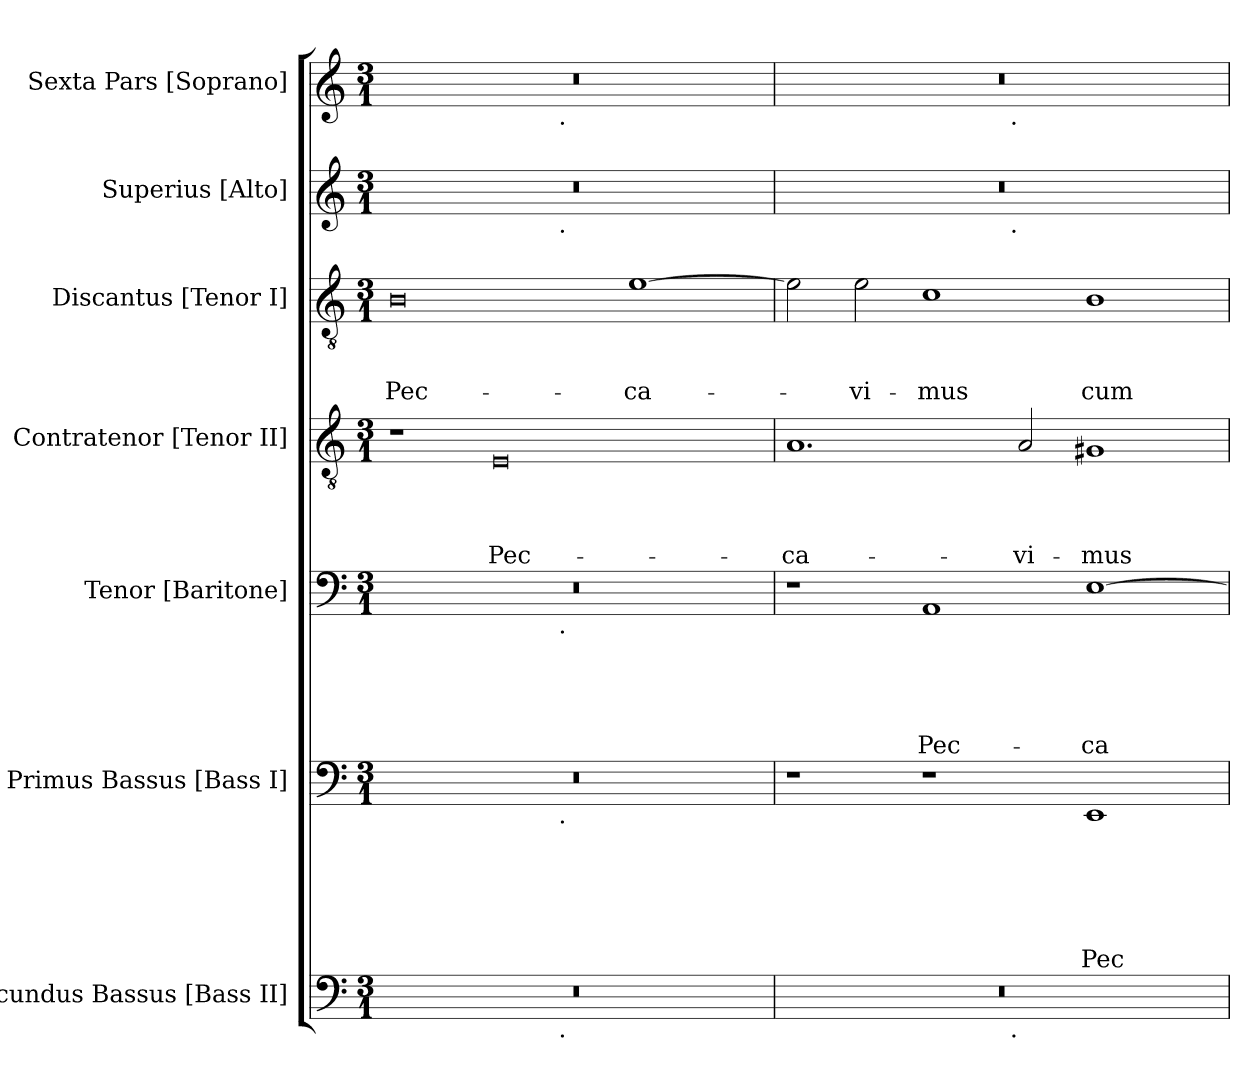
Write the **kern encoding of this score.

**kern	**kern	**text	**text	**text	**text	**text	**text	**kern	**text	**text	**text	**text	**text	**kern	**text	**text	**text	**text	**kern	**text	**text	**text	**kern	**kern
*part7	*part6	*part6	*part6	*part6	*part6	*part6	*part6	*part5	*part5	*part5	*part5	*part5	*part5	*part4	*part4	*part4	*part4	*part4	*part3	*part3	*part3	*part3	*part2	*part1
*staff7	*staff6	*staff6	*staff6	*staff6	*staff6	*staff6	*staff6	*staff5	*staff5	*staff5	*staff5	*staff5	*staff5	*staff4	*staff4	*staff4	*staff4	*staff4	*staff3	*staff3	*staff3	*staff3	*staff2	*staff1
*I"Secundus Bassus [Bass II]	*I"Primus Bassus [Bass I]	*	*	*	*	*	*	*I"Tenor [Baritone]	*	*	*	*	*	*I"Contratenor [Tenor II]	*	*	*	*	*I"Discantus [Tenor I]	*	*	*	*I"Superius [Alto]	*I"Sexta Pars [Soprano]
*I'B II	*I'B I	*	*	*	*	*	*	*I'Bar	*	*	*	*	*	*I'T II	*	*	*	*	*I'T I	*	*	*	*I'A	*I'S
*clefF4	*clefF4	*	*	*	*	*	*	*clefF4	*	*	*	*	*	*clefGv2	*	*	*	*	*clefGv2	*	*	*	*clefG2	*clefG2
*k[]	*k[]	*	*	*	*	*	*	*k[]	*	*	*	*	*	*k[]	*	*	*	*	*k[]	*	*	*	*k[]	*k[]
*C:	*C:	*	*	*	*	*	*	*C:	*	*	*	*	*	*C:	*	*	*	*	*C:	*	*	*	*C:	*C:
*M3/1	*M3/1	*	*	*	*	*	*	*M3/1	*	*	*	*	*	*M3/1	*	*	*	*	*M3/1	*	*	*	*M3/1	*M3/1
=1	=1	=1	=1	=1	=1	=1	=1	=1	=1	=1	=1	=1	=1	=1	=1	=1	=1	=1	=1	=1	=1	=1	=1	=1
!	!	!	!	!	!	!	!	!	!	!	!	!	!	!	!	!	!	!	!	!	!	!LO:LY:b	!	!
*^	*^	*	*	*	*	*	*	*^	*	*	*	*	*	*	*	*	*	*	*	*	*	*	*^	*^
0.r	1ryy	0.r	1ryy	.	.	.	.	.	.	0.r	1ryy	.	.	.	.	.	1r	.	.	.	.	0B	.	.	Pec-	0.r	1ryy	0.r	1ryy
!	!	!	!	!	!	!	!	!	!	!	!	!	!	!	!	!	!	!	!	!	!LO:LY:b	!	!	!	!	!	!	!	!
.	4...ryy	.	4...ryy	.	.	.	.	.	.	.	4...ryy	.	.	.	.	.	0E	.	.	.	Pec-	.	.	.	.	.	4...ryy	.	4...ryy
!	!	!	!	!	!	!	!	!	!	!	!	!	!	!	!	!	!	!	!	!	!	!	!	!	!	!	!	!	!LO:TX:b:t=.
!	!	!	!	!	!	!	!	!	!	!	!	!	!	!	!	!	!	!	!	!	!	!	!	!	!	!	!LO:TX:b:t=.	!	!
!	!	!	!	!	!	!	!	!	!	!	!LO:TX:b:t=.	!	!	!	!	!	!	!	!	!	!	!	!	!	!	!	!	!	!
!	!	!	!LO:TX:b:t=.	!	!	!	!	!	!	!	!	!	!	!	!	!	!	!	!	!	!	!	!	!	!	!	!	!	!
!	!LO:TX:b:t=.	!	!	!	!	!	!	!	!	!	!	!	!	!	!	!	!	!	!	!	!	!	!	!	!	!	!	!	!
.	1ryy	.	1ryy	.	.	.	.	.	.	.	1ryy	.	.	.	.	.	.	.	.	.	.	.	.	.	.	.	1ryy	.	1ryy
!	!	!	!	!	!	!	!	!	!	!	!	!	!	!	!	!	!	!	!	!	!	!	!	!	!LO:LY:b	!	!	!	!
.	.	.	.	.	.	.	.	.	.	.	.	.	.	.	.	.	.	.	.	.	.	[>1e	.	.	-ca-	.	.	.	.
.	2ryy	.	2ryy	.	.	.	.	.	.	.	2ryy	.	.	.	.	.	.	.	.	.	.	.	.	.	.	.	2ryy	.	2ryy
.	32ryy	.	32ryy	.	.	.	.	.	.	.	32ryy	.	.	.	.	.	.	.	.	.	.	.	.	.	.	.	32ryy	.	32ryy
=2	=2	=2	=2	=2	=2	=2	=2	=2	=2	=2	=2	=2	=2	=2	=2	=2	=2	=2	=2	=2	=2	=2	=2	=2	=2	=2	=2	=2	=2
!	!	!	!	!	!	!	!	!	!	!	!	!	!	!	!	!	!	!	!	!	!LO:LY:b	!	!	!	!	!	!	!	!
*	*	*v	*v	*	*	*	*	*	*	*	*	*	*	*	*	*	*	*	*	*	*	*	*	*	*	*	*	*	*
*	*	*	*	*	*	*	*	*	*v	*v	*	*	*	*	*	*	*	*	*	*	*	*	*	*	*	*	*	*
0.r	1ryy	1r	.	.	.	.	.	.	1r	.	.	.	.	.	1.A	.	.	.	-ca-	2e\]	.	.	.	0.r	1ryy	0.r	1ryy
!	!	!	!	!	!	!	!	!	!	!	!	!	!	!	!	!	!	!	!	!	!	!	!LO:LY:b	!	!	!	!
.	.	.	.	.	.	.	.	.	.	.	.	.	.	.	.	.	.	.	.	2e\	.	.	-vi-	.	.	.	.
!	!	!	!	!	!	!	!	!	!	!	!	!	!	!LO:LY:b	!	!	!	!	!	!	!	!	!LO:LY:b	!	!	!	!
.	4ryy	1r	.	.	.	.	.	.	1AA	.	.	.	.	Pec-	.	.	.	.	.	1c	.	.	-mus	.	4ryy	.	4ryy
.	8...ryy	.	.	.	.	.	.	.	.	.	.	.	.	.	.	.	.	.	.	.	.	.	.	.	8...ryy	.	8...ryy
!	!	!	!	!	!	!	!	!	!	!	!	!	!	!	!	!	!	!	!	!	!	!	!	!	!	!	!LO:TX:b:t=.
!	!	!	!	!	!	!	!	!	!	!	!	!	!	!	!	!	!	!	!	!	!	!	!	!	!LO:TX:b:t=.	!	!
!	!LO:TX:b:t=.	!	!	!	!	!	!	!	!	!	!	!	!	!	!	!	!	!	!	!	!	!	!	!	!	!	!
.	1ryy	.	.	.	.	.	.	.	.	.	.	.	.	.	.	.	.	.	.	.	.	.	.	.	1ryy	.	1ryy
!	!	!	!	!	!	!	!	!	!	!	!	!	!	!	!	!	!	!	!LO:LY:b	!	!	!	!	!	!	!	!
.	.	.	.	.	.	.	.	.	.	.	.	.	.	.	2A/	.	.	.	-vi-	.	.	.	.	.	.	.	.
!	!	!	!	!	!	!	!	!LO:LY:b	!	!	!	!	!	!LO:LY:b	!	!	!	!	!LO:LY:b	!	!	!	!LO:LY:b	!	!	!	!
.	.	1EE	.	.	.	.	.	Pec-	[<1E	.	.	.	.	-ca-	1G#X	.	.	.	-mus	1B	.	.	cum	.	.	.	.
.	2ryy	.	.	.	.	.	.	.	.	.	.	.	.	.	.	.	.	.	.	.	.	.	.	.	2ryy	.	2ryy
.	64ryy	.	.	.	.	.	.	.	.	.	.	.	.	.	.	.	.	.	.	.	.	.	.	.	64ryy	.	64ryy
*	*	*	*	*	*	*	*	*	*	*	*	*	*	*	*	*	*	*	*	*	*	*	*	*v	*v	*	*
*v	*v	*	*	*	*	*	*	*	*	*	*	*	*	*	*	*	*	*	*	*	*	*	*	*	*v	*v
=	=	=	=	=	=	=	=	=	=	=	=	=	=	=	=	=	=	=	=	=	=	=	=	=
*-	*-	*-	*-	*-	*-	*-	*-	*-	*-	*-	*-	*-	*-	*-	*-	*-	*-	*-	*-	*-	*-	*-	*-	*-
